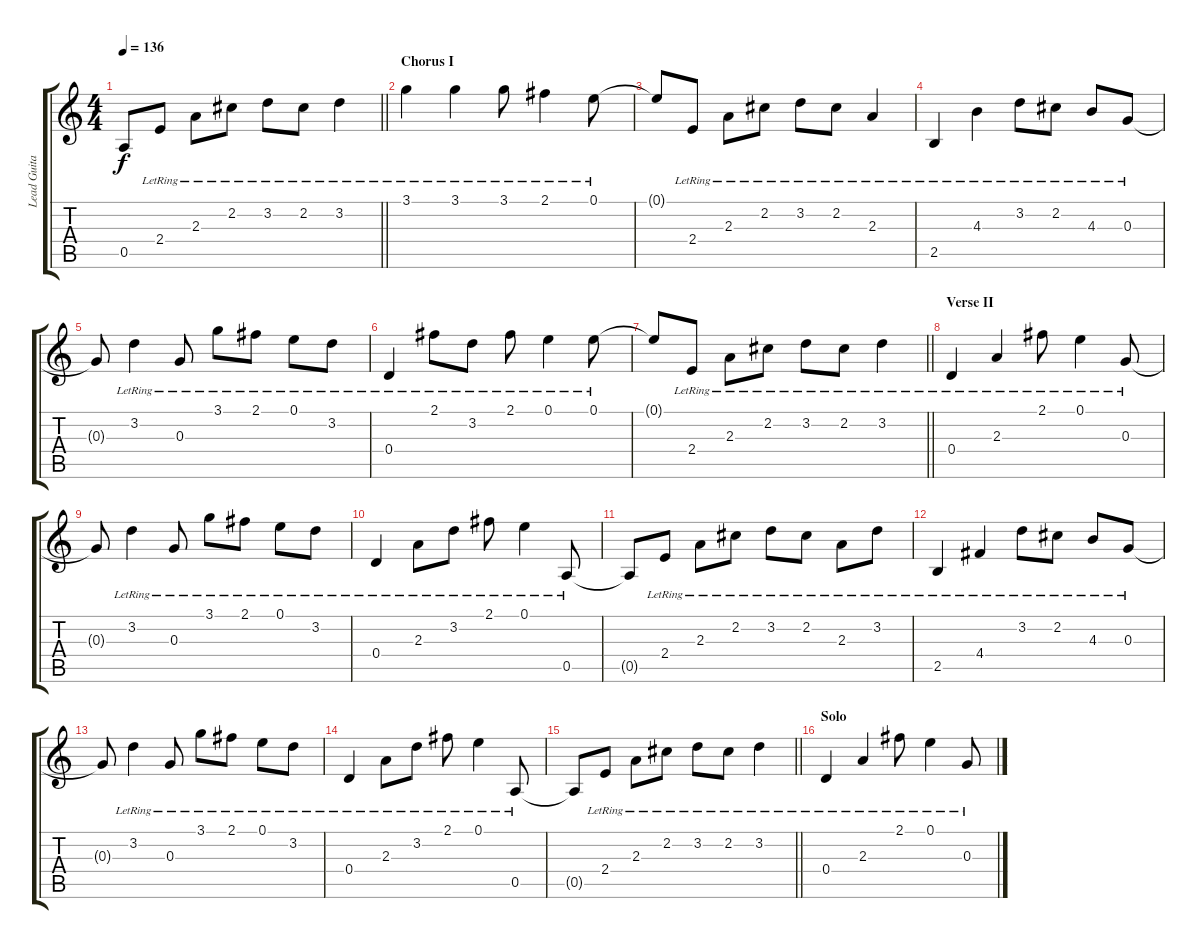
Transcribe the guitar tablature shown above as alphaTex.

\track ("Lead Guitar II" "Lead Guita") {instrument acousticguitarsteel}
\staff {score tabs}
\tuning (E4 B3 G3 D3 A2 E2) {hide}
\ts (4 4)
\tempo 136
\clef g2
\barLineRight lightlight
\ks c
0.5{t}.8{dy f} 2.4{lr}.8 2.3{lr}.8 2.2{lr}.8 3.2{lr}.8 2.2{lr}.8 3.2{lr}.4 |
\section ("" "Chorus I")
3.1{lr}.4 3.1{lr}.4 3.1{lr}.8 2.1{lr}.4 0.1{lr}.8 |
0.1{t}.8 2.4{lr}.8 2.3{lr}.8 2.2{lr}.8 3.2{lr}.8 2.2{lr}.8 2.3{lr}.4 |
2.5{lr}.4 4.3{lr}.4 3.2{lr}.8 2.2{lr}.8 4.3{lr}.8 0.3{lr}.8 |
0.3{t}.8 3.2{lr}.4 0.3{lr}.8 3.1{lr}.8 2.1{lr}.8 0.1{lr}.8 3.2{lr}.8 |
0.4{lr}.4 2.1{lr}.8 3.2{lr}.8 2.1{lr}.8 0.1{lr}.4 0.1{lr}.8 |
\barLineRight lightlight
0.1{t}.8 2.4{lr}.8 2.3{lr}.8 2.2{lr}.8 3.2{lr}.8 2.2{lr}.8 3.2{lr}.4 |
\section ("" "Verse II")
0.4{lr}.4 2.3{lr}.4 2.1{lr}.8 0.1{lr}.4 0.3{lr}.8 |
0.3{t}.8 3.2{lr}.4 0.3{lr}.8 3.1{lr}.8 2.1{lr}.8 0.1{lr}.8 3.2{lr}.8 |
0.4{lr}.4 2.3{lr}.8 3.2{lr}.8 2.1{lr}.8 0.1{lr}.4 0.5{lr}.8 |
0.5{t}.8 2.4{lr}.8 2.3{lr}.8 2.2{lr}.8 3.2{lr}.8 2.2{lr}.8 2.3{lr}.8 3.2{lr}.8 |
2.5{lr}.4 4.4{lr}.4 3.2{lr}.8 2.2{lr}.8 4.3{lr}.8 0.3{lr}.8 |
0.3{t}.8 3.2{lr}.4 0.3{lr}.8 3.1{lr}.8 2.1{lr}.8 0.1{lr}.8 3.2{lr}.8 |
0.4{lr}.4 2.3{lr}.8 3.2{lr}.8 2.1{lr}.8 0.1{lr}.4 0.5{lr}.8 |
\barLineRight lightlight
0.5{t}.8 2.4{lr}.8 2.3{lr}.8 2.2{lr}.8 3.2{lr}.8 2.2{lr}.8 3.2{lr}.4 |
\section ("" "Solo")
0.4{lr}.4 2.3{lr}.4 2.1{lr}.8 0.1{lr}.4 0.3{lr}.8
